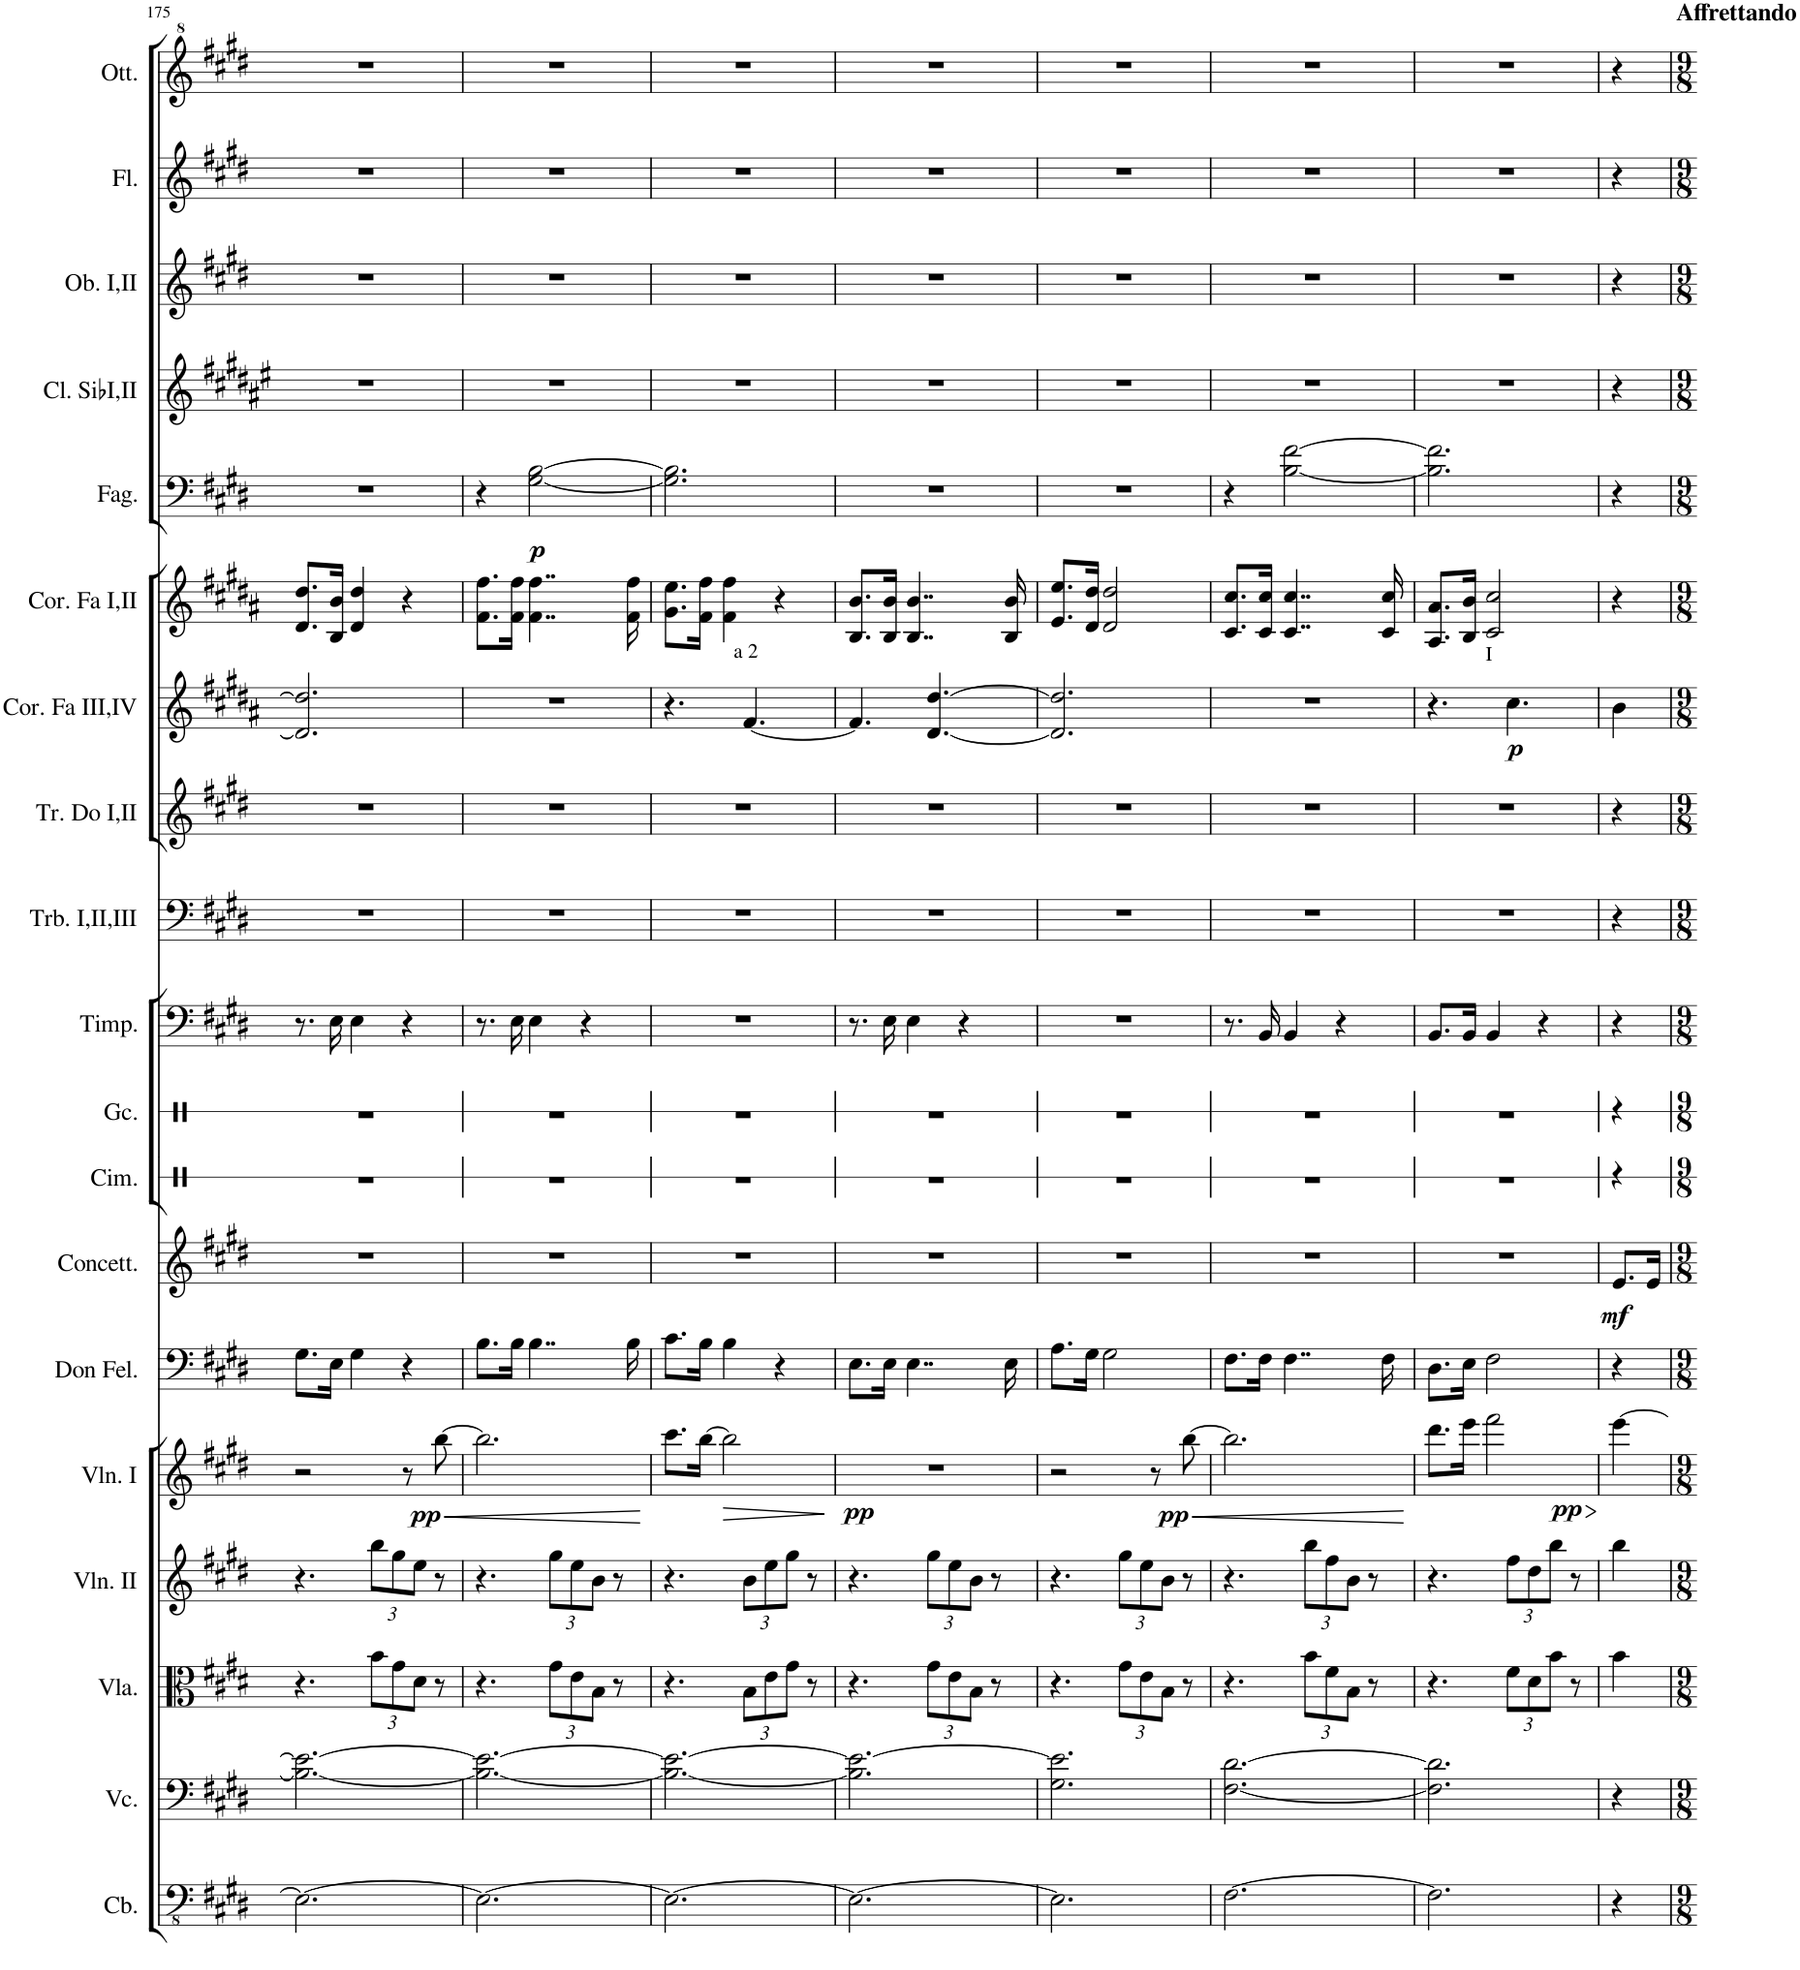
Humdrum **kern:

**kern	**kern	**kern	**kern	**kern	**dynam	**kern	**kern	**dynam	**kern	**kern	**kern	**kern	**kern	**kern	**dynam	**kern	**kern	**dynam	**kern	**kern	**kern	**kern
*part19	*part18	*part17	*part16	*part15	*part15	*part14	*part13	*part13	*part12	*part11	*part10	*part9	*part8	*part7	*part7	*part6	*part5	*part5	*part4	*part3	*part2	*part1
*staff19	*staff18	*staff17	*staff16	*staff15	*staff15	*staff14	*staff13	*staff13	*staff12	*staff11	*staff10	*staff9	*staff8	*staff7	*staff7	*staff6	*staff5	*staff5	*staff4	*staff3	*staff2	*staff1
*I"Contrabbasso	*I"Violoncello	*I"Viola	*I"Violino II	*I"Violino I	*	*I"Don Felice	*I"Concettina	*	*I"Cimbali	*I"Grancassa	*I"Timpani	*I"Trombone I,II,III	*I"Tromba in Do I,II	*I"Corno in Fa III,IV	*	*I"Corno in Fa I,II	*I"Fagotto I,II	*	*I"Clarinetto in Sib I,II	*I"Oboe I,II	*I"Flauto	*I"Ottavino
*I'Cb.	*I'Vc.	*I'Vla.	*I'Vln. II	*I'Vln. I	*	*I'Don Fel.	*I'Concett.	*	*I'Cim.	*I'Gc.	*I'Timp.	*I'Trb. I,II,III	*I'Tr. Do I,II	*I'Cor. Fa III,IV	*	*I'Cor. Fa I,II	*I'Fag.	*	*I'Cl. SibI,II	*I'Ob. I,II	*I'Fl.	*I'Ott.
!!LO:PB:g=z
*clefFv4	*clefF4	*clefC3	*clefG2	*clefG2	*	*clefF4	*clefG2	*	*clefX	*clefX	*clefF4	*clefF4	*clefG2	*clefG2	*	*clefG2	*clefF4	*	*clefG2	*clefG2	*clefG2	*clefG^2
*	*	*	*	*	*	*	*	*	*	*	*	*	*	*Trd4c7	*	*Trd4c7	*	*	*Trd1c2	*	*	*Trd-7c-12
*k[f#c#g#d#]	*k[f#c#g#d#]	*k[f#c#g#d#]	*k[f#c#g#d#]	*k[f#c#g#d#]	*	*k[f#c#g#d#]	*k[f#c#g#d#]	*	*k[]	*k[]	*k[f#c#g#d#]	*k[f#c#g#d#]	*k[f#c#g#d#]	*k[f#c#g#d#a#]	*	*k[f#c#g#d#a#]	*k[f#c#g#d#]	*	*k[f#c#g#d#a#e#]	*k[f#c#g#d#]	*k[f#c#g#d#]	*k[f#c#g#d#]
*M3/4	*M3/4	*M3/4	*M3/4	*M3/4	*	*M3/4	*M3/4	*	*M3/4	*M3/4	*M3/4	*M3/4	*M3/4	*M3/4	*	*M3/4	*M3/4	*	*M3/4	*M3/4	*M3/4	*M3/4
=175	=175	=175	=175	=175	=175	=175	=175	=175	=175	=175	=175	=175	=175	=175	=175	=175	=175	=175	=175	=175	=175	=175
2.EE\_	2.B\_ 2.e\_	4.r	4.r	2r	.	8.G#\L	2.r	.	2.r	2.r	8.r	2.r	2.r	2.d#/] 2.dd#/]	.	8.d#/ 8.dd#/L	2.r	.	2.r	2.r	2.r	2.r
.	.	.	.	.	.	16E\Jk	.	.	.	.	16E\	.	.	.	.	16B/ 16b/Jk	.	.	.	.	.	.
.	.	.	.	.	.	4G#\	.	.	.	.	4E\	.	.	.	.	4d#/ 4dd#/	.	.	.	.	.	.
*	*	*Xbrackettup	*Xbrackettup	*	*	*	*	*	*	*	*	*	*	*	*	*	*	*	*	*	*	*
.	.	12b\L	12bb\L	.	.	.	.	.	.	.	.	.	.	.	.	.	.	.	.	.	.	.
.	.	12g#\	12gg#\	.	.	.	.	.	.	.	.	.	.	.	.	.	.	.	.	.	.	.
.	.	.	.	8r	.	4r	.	.	.	.	4r	.	.	.	.	4r	.	.	.	.	.	.
.	.	12d#\J	12ee\J	.	.	.	.	.	.	.	.	.	.	.	.	.	.	.	.	.	.	.
!	!	!	!	!	!LO:HP:b	!	!	!	!	!	!	!	!	!	!	!	!	!	!	!	!	!
!	!	!	!	!	!LO:DY:n=1:b	!	!	!	!	!	!	!	!	!	!	!	!	!	!	!	!	!
.	.	8r	8r	[8bb\	< pp	.	.	.	.	.	.	.	.	.	.	.	.	.	.	.	.	.
=176	=176	=176	=176	=176	=176	=176	=176	=176	=176	=176	=176	=176	=176	=176	=176	=176	=176	=176	=176	=176	=176	=176
2.EE\_	2.B\_ 2.e\_	4.r	4.r	2.bb\]	.	8.B\L	2.r	.	2.r	2.r	8.r	2.r	2.r	2.r	.	8.f#\ 8.ff#\L	4r	.	2.r	2.r	2.r	2.r
.	.	.	.	.	.	16B\Jk	.	.	.	.	16E\	.	.	.	.	16f#\ 16ff#\Jk	.	.	.	.	.	.
!	!	!	!	!	!	!	!	!	!	!	!	!	!	!	!	!	!	!LO:DY:b	!	!	!	!
.	.	.	.	.	.	4..B\	.	.	.	.	4E\	.	.	.	.	4..f#\ 4..ff#\	[2G#\ [2B\	p	.	.	.	.
.	.	12g#\L	12gg#\L	.	.	.	.	.	.	.	.	.	.	.	.	.	.	.	.	.	.	.
.	.	12e\	12ee\	.	.	.	.	.	.	.	.	.	.	.	.	.	.	.	.	.	.	.
.	.	.	.	.	.	.	.	.	.	.	4r	.	.	.	.	.	.	.	.	.	.	.
.	.	12B\J	12b\J	.	.	.	.	.	.	.	.	.	.	.	.	.	.	.	.	.	.	.
.	.	8r	8r	.	.	.	.	.	.	.	.	.	.	.	.	.	.	.	.	.	.	.
.	.	.	.	.	.	16B\	.	.	.	.	.	.	.	.	.	16f#\ 16ff#\	.	.	.	.	.	.
.	.	.	.	.	[	.	.	.	.	.	.	.	.	.	.	.	.	.	.	.	.	.
=177	=177	=177	=177	=177	=177	=177	=177	=177	=177	=177	=177	=177	=177	=177	=177	=177	=177	=177	=177	=177	=177	=177
2.EE\_	2.B\_ 2.e\_	4.r	4.r	8.ccc#\L	.	8.c#\L	2.r	.	2.r	2.r	2.r	2.r	2.r	4.r	.	8.g#\ 8.ee\L	2.G#\] 2.B\]	.	2.r	2.r	2.r	2.r
.	.	.	.	[16bb\Jk	.	16B\Jk	.	.	.	.	.	.	.	.	.	16f#\ 16ff#\Jk	.	.	.	.	.	.
!	!	!	!	!	!LO:HP:b	!	!	!	!	!	!	!	!	!	!	!	!	!	!	!	!	!
.	.	.	.	2bb\]	>	4B\	.	.	.	.	.	.	.	.	.	4f#\ 4ff#\	.	.	.	.	.	.
!	!	!	!	!	!	!	!	!	!	!	!	!	!	!LO:TX:a:t=a 2	!	!	!	!	!	!	!	!
.	.	12B\L	12b\L	.	.	.	.	.	.	.	.	.	.	[4.f#/	.	.	.	.	.	.	.	.
.	.	12e\	12ee\	.	.	.	.	.	.	.	.	.	.	.	.	.	.	.	.	.	.	.
.	.	.	.	.	.	4r	.	.	.	.	.	.	.	.	.	4r	.	.	.	.	.	.
.	.	12g#\J	12gg#\J	.	.	.	.	.	.	.	.	.	.	.	.	.	.	.	.	.	.	.
.	.	8r	8r	.	.	.	.	.	.	.	.	.	.	.	.	.	.	.	.	.	.	.
.	.	.	.	.	]	.	.	.	.	.	.	.	.	.	.	.	.	.	.	.	.	.
=178	=178	=178	=178	=178	=178	=178	=178	=178	=178	=178	=178	=178	=178	=178	=178	=178	=178	=178	=178	=178	=178	=178
!	!	!	!	!	!LO:DY:b	!	!	!	!	!	!	!	!	!	!	!	!	!	!	!	!	!
2.EE\_	2.B\] 2.e\_	4.r	4.r	2.r	pp	8.E\L	2.r	.	2.r	2.r	8.r	2.r	2.r	4.f#/]	.	8.B/ 8.b/L	2.r	.	2.r	2.r	2.r	2.r
.	.	.	.	.	.	16E\Jk	.	.	.	.	16E\	.	.	.	.	16B/ 16b/Jk	.	.	.	.	.	.
.	.	.	.	.	.	4..E\	.	.	.	.	4E\	.	.	.	.	4..B/ 4..b/	.	.	.	.	.	.
.	.	12g#\L	12gg#\L	.	.	.	.	.	.	.	.	.	.	[4.d#/ [4.dd#/	.	.	.	.	.	.	.	.
.	.	12e\	12ee\	.	.	.	.	.	.	.	.	.	.	.	.	.	.	.	.	.	.	.
.	.	.	.	.	.	.	.	.	.	.	4r	.	.	.	.	.	.	.	.	.	.	.
.	.	12B\J	12b\J	.	.	.	.	.	.	.	.	.	.	.	.	.	.	.	.	.	.	.
.	.	8r	8r	.	.	.	.	.	.	.	.	.	.	.	.	.	.	.	.	.	.	.
.	.	.	.	.	.	16E\	.	.	.	.	.	.	.	.	.	16B/ 16b/	.	.	.	.	.	.
=179	=179	=179	=179	=179	=179	=179	=179	=179	=179	=179	=179	=179	=179	=179	=179	=179	=179	=179	=179	=179	=179	=179
2.EE\]	2.G#\ 2.e\]	4.r	4.r	2r	.	8.A\L	2.r	.	2.r	2.r	2.r	2.r	2.r	2.d#/] 2.dd#/]	.	8.e/ 8.ee/L	2.r	.	2.r	2.r	2.r	2.r
.	.	.	.	.	.	16G#\Jk	.	.	.	.	.	.	.	.	.	16d#/ 16dd#/Jk	.	.	.	.	.	.
.	.	.	.	.	.	2G#\	.	.	.	.	.	.	.	.	.	2d#/ 2dd#/	.	.	.	.	.	.
.	.	12g#\L	12gg#\L	.	.	.	.	.	.	.	.	.	.	.	.	.	.	.	.	.	.	.
.	.	12e\	12ee\	.	.	.	.	.	.	.	.	.	.	.	.	.	.	.	.	.	.	.
.	.	.	.	8r	.	.	.	.	.	.	.	.	.	.	.	.	.	.	.	.	.	.
.	.	12B\J	12b\J	.	.	.	.	.	.	.	.	.	.	.	.	.	.	.	.	.	.	.
!	!	!	!	!	!LO:HP:b	!	!	!	!	!	!	!	!	!	!	!	!	!	!	!	!	!
!	!	!	!	!	!LO:DY:n=1:b	!	!	!	!	!	!	!	!	!	!	!	!	!	!	!	!	!
.	.	8r	8r	[8bb\	< pp	.	.	.	.	.	.	.	.	.	.	.	.	.	.	.	.	.
=180	=180	=180	=180	=180	=180	=180	=180	=180	=180	=180	=180	=180	=180	=180	=180	=180	=180	=180	=180	=180	=180	=180
[2.FF#\	[2.F#\ [2.d#\	4.r	4.r	2.bb\]	.	8.F#\L	2.r	.	2.r	2.r	8.r	2.r	2.r	2.r	.	8.c#/ 8.cc#/L	4r	.	2.r	2.r	2.r	2.r
.	.	.	.	.	.	16F#\Jk	.	.	.	.	16BB/	.	.	.	.	16c#/ 16cc#/Jk	.	.	.	.	.	.
.	.	.	.	.	.	4..F#\	.	.	.	.	4BB/	.	.	.	.	4..c#/ 4..cc#/	[2B\ [2f#\	.	.	.	.	.
.	.	12b\L	12bb\L	.	.	.	.	.	.	.	.	.	.	.	.	.	.	.	.	.	.	.
.	.	12f#\	12ff#\	.	.	.	.	.	.	.	.	.	.	.	.	.	.	.	.	.	.	.
.	.	.	.	.	.	.	.	.	.	.	4r	.	.	.	.	.	.	.	.	.	.	.
.	.	12B\J	12b\J	.	.	.	.	.	.	.	.	.	.	.	.	.	.	.	.	.	.	.
.	.	8r	8r	.	.	.	.	.	.	.	.	.	.	.	.	.	.	.	.	.	.	.
.	.	.	.	.	.	16F#\	.	.	.	.	.	.	.	.	.	16c#/ 16cc#/	.	.	.	.	.	.
.	.	.	.	.	[	.	.	.	.	.	.	.	.	.	.	.	.	.	.	.	.	.
=181	=181	=181	=181	=181	=181	=181	=181	=181	=181	=181	=181	=181	=181	=181	=181	=181	=181	=181	=181	=181	=181	=181
2.FF#\]	2.F#\] 2.d#\]	4.r	4.r	8.ddd#\L	.	8.D#\L	2.r	.	2.r	2.r	8.BB/L	2.r	2.r	4.r	.	8.A#/ 8.a#/L	2.B\] 2.f#\]	.	2.r	2.r	2.r	2.r
.	.	.	.	16eee\Jk	.	16E\Jk	.	.	.	.	16BB/Jk	.	.	.	.	16B/ 16b/Jk	.	.	.	.	.	.
!	!	!	!	!	!LO:HP:b	!	!	!	!	!	!	!	!	!	!	!	!	!	!	!	!	!
!	!	!	!	!	!LO:DY:n=1:b	!	!	!	!	!	!	!	!	!	!	!	!	!	!	!	!	!
.	.	.	.	2fff#\	> pp	2F#\	.	.	.	.	4BB/	.	.	.	.	2c#/ 2cc#/	.	.	.	.	.	.
!	!	!	!	!	!	!	!	!	!	!	!	!	!	!LO:TX:a:t=I	!	!	!	!	!	!	!	!
!	!	!	!	!	!	!	!	!	!	!	!	!	!	!	!LO:DY:b	!	!	!	!	!	!	!
.	.	12f#\L	12ff#\L	.	.	.	.	.	.	.	.	.	.	4.cc#\	p	.	.	.	.	.	.	.
.	.	12d#\	12dd#\	.	.	.	.	.	.	.	.	.	.	.	.	.	.	.	.	.	.	.
.	.	.	.	.	.	.	.	.	.	.	4r	.	.	.	.	.	.	.	.	.	.	.
.	.	12b\J	12bb\J	.	.	.	.	.	.	.	.	.	.	.	.	.	.	.	.	.	.	.
.	.	8r	8r	.	.	.	.	.	.	.	.	.	.	.	.	.	.	.	.	.	.	.
.	.	.	.	.	]	.	.	.	.	.	.	.	.	.	.	.	.	.	.	.	.	.
=182	=182	=182	=182	=182	=182	=182	=182	=182	=182	=182	=182	=182	=182	=182	=182	=182	=182	=182	=182	=182	=182	=182
!	!	!	!	!	!	!	!	!	!	!	!	!	!	!	!	!	!	!	!	!	!	!LO:TX:a:B:t=Affrettando
!	!	!	!	!	!	!	!	!LO:DY:b	!	!	!	!	!	!	!	!	!	!	!	!	!	!
4r	4r	4b\	4bb\	[4eee\	.	4r	8.e/L	mf	4r	4r	4r	4r	4r	4b\	.	4r	4r	.	4r	4r	4r	4r
.	.	.	.	.	.	.	16e/Jk	.	.	.	.	.	.	.	.	.	.	.	.	.	.	.
=	=	=	=	=	=	=	=	=	=	=	=	=	=	=	=	=	=	=	=	=	=	=
*-	*-	*-	*-	*-	*-	*-	*-	*-	*-	*-	*-	*-	*-	*-	*-	*-	*-	*-	*-	*-	*-	*-
